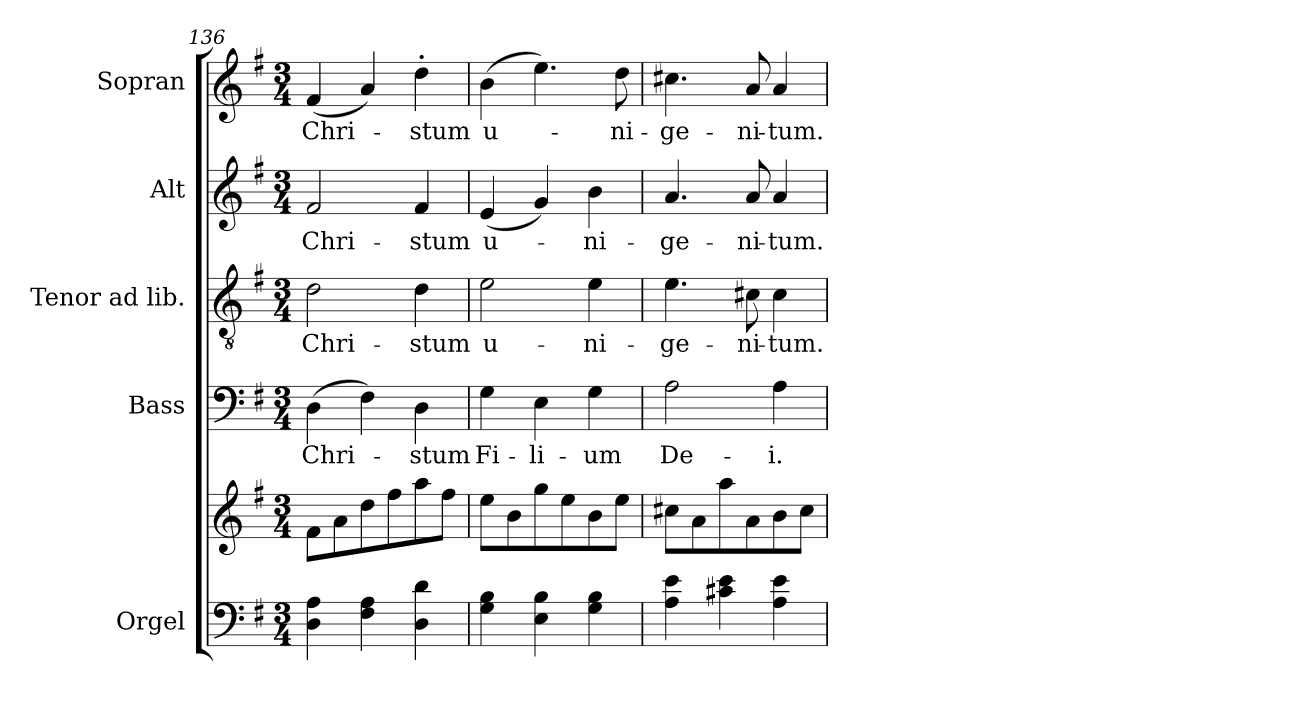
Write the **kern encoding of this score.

**kern	**kern	**kern	**text	**kern	**text	**kern	**text	**kern	**text
*part5	*part5	*part4	*part4	*part3	*part3	*part2	*part2	*part1	*part1
*staff6	*staff5	*staff4	*staff4	*staff3	*staff3	*staff2	*staff2	*staff1	*staff1
*I"Orgel	*	*I"Bass	*	*I"Tenor ad lib.	*	*I"Alt	*	*I"Sopran	*
*I'Org.	*	*I'B.	*	*I'T.	*	*I'A.	*	*I'S.	*
*clefF4	*clefG2	*clefF4	*	*clefGv2	*	*clefG2	*	*clefG2	*
*k[f#]	*k[f#]	*k[f#]	*	*k[f#]	*	*k[f#]	*	*k[f#]	*
*G:	*G:	*G:	*	*G:	*	*G:	*	*G:	*
*M3/4	*M3/4	*M3/4	*	*M3/4	*	*M3/4	*	*M3/4	*
=136	=136	=136	=136	=136	=136	=136	=136	=136	=136
!	!	!	!LO:LY:b	!	!LO:LY:b	!	!LO:LY:b	!	!LO:LY:b
4D\ 4A\	8f#\L	(>4D\	Chri-	2d\	Chri-	2f#/	Chri-	(<4f#/	Chri-
.	8a\	.	.	.	.	.	.	.	.
4F#\ 4A\	8dd\	4F#\)	.	.	.	.	.	4a/)	.
.	8ff#\	.	.	.	.	.	.	.	.
!	!	!	!LO:LY:b	!	!LO:LY:b	!	!LO:LY:b	!	!LO:LY:b
4D\ 4d\	8aa\	4D\	-stum	4d\	-stum	4f#/	-stum	4dd'>\	-stum
.	8ff#\J	.	.	.	.	.	.	.	.
=137	=137	=137	=137	=137	=137	=137	=137	=137	=137
!	!	!	!LO:LY:b	!	!LO:LY:b	!	!LO:LY:b	!	!LO:LY:b
4G\ 4B\	8ee\L	4G\	Fi-	2e\	u-	(<4e/	u-	(>4b\	u-
.	8b\	.	.	.	.	.	.	.	.
!	!	!	!LO:LY:b	!	!	!	!	!	!
4E\ 4B\	8gg\	4E\	-li-	.	.	4g/)	.	4.ee\)	.
.	8ee\	.	.	.	.	.	.	.	.
!	!	!	!LO:LY:b	!	!LO:LY:b	!	!LO:LY:b	!	!
4G\ 4B\	8b\	4G\	-um	4e\	-ni-	4b\	-ni-	.	.
!	!	!	!	!	!	!	!	!	!LO:LY:b
.	8ee\J	.	.	.	.	.	.	8dd\	-ni-
!!LO:PB:g=z
=138	=138	=138	=138	=138	=138	=138	=138	=138	=138
!	!	!	!LO:LY:b	!	!LO:LY:b	!	!LO:LY:b	!	!LO:LY:b
4A\ 4e\	8cc#X\L	2A\	De-	4.e\	-ge-	4.a/	-ge-	4.cc#X\	-ge-
.	8a\	.	.	.	.	.	.	.	.
4c#X\ 4e\	8aa\	.	.	.	.	.	.	.	.
!	!	!	!	!	!LO:LY:b	!	!LO:LY:b	!	!LO:LY:b
.	8a\	.	.	8c#X\	-ni-	8a/	-ni-	8a/	-ni-
!	!	!	!LO:LY:b	!	!LO:LY:b	!	!LO:LY:b	!	!LO:LY:b
4A\ 4e\	8b\	4A\	-i.	4c#\	-tum.	4a/	-tum.	4a/	-tum.
.	8cc#\J	.	.	.	.	.	.	.	.
=	=	=	=	=	=	=	=	=	=
*-	*-	*-	*-	*-	*-	*-	*-	*-	*-
